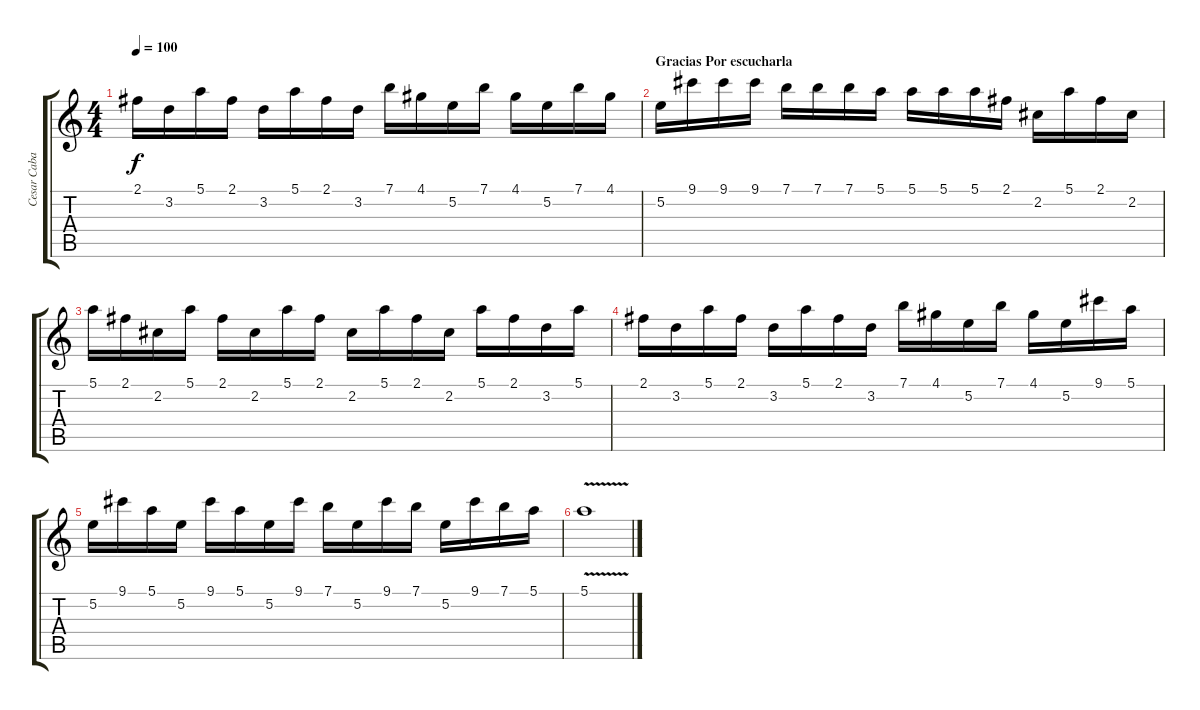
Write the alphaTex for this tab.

\track ("Cesar Cabal" "Cesar Caba") {instrument acousticguitarsteel}
\staff {score tabs}
\tuning (E4 B3 G3 D3 A2 E2) {hide}
\ts (4 4)
\tempo 100
\clef g2
\ks c
2.1.16{dy f} 3.2.16 5.1.16 2.1.16 3.2.16 5.1.16 2.1.16 3.2.16 7.1.16 4.1.16 5.2.16 7.1.16 4.1.16 5.2.16 7.1.16 4.1.16 |
\section ("" "Gracias Por escucharla")
5.2.16 9.1.16 9.1.16 9.1.16 7.1.16 7.1.16 7.1.16 5.1.16 5.1.16 5.1.16 5.1.16 2.1.16 2.2.16 5.1.16 2.1.16 2.2.16 |
5.1.16 2.1.16 2.2.16 5.1.16 2.1.16 2.2.16 5.1.16 2.1.16 2.2.16 5.1.16 2.1.16 2.2.16 5.1.16 2.1.16 3.2.16 5.1.16 |
2.1.16 3.2.16 5.1.16 2.1.16 3.2.16 5.1.16 2.1.16 3.2.16 7.1.16 4.1.16 5.2.16 7.1.16 4.1.16 5.2.16 9.1.16 5.1.16 |
5.2.16 9.1.16 5.1.16 5.2.16 9.1.16 5.1.16 5.2.16 9.1.16 7.1.16 5.2.16 9.1.16 7.1.16 5.2.16 9.1.16 7.1.16 5.1.16 |
5.1{v}.1
